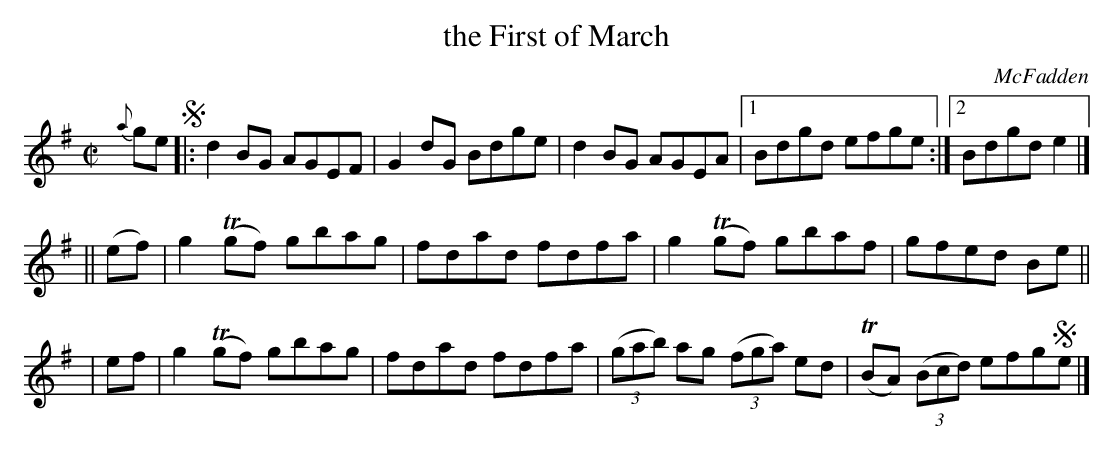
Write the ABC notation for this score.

X:1
T: the First of March
O: McFadden
M: C|
L: 1/8
K: G
{a}ge !segno!|: d2BG AGEF | G2dG Bdge | d2BG AGEA |1 Bdgd efge :|2 Bdgde2 |]
|| (ef) | g2T(gf) gbag | fdad fdfa | g2T(gf) gbaf | gfed Be ||
|   ef  | g2T(gf) gbag | fdad fdfa | (3(gab) ag (3(fga) ed | T(BA) (3(Bcd) efg!segno!e |]
